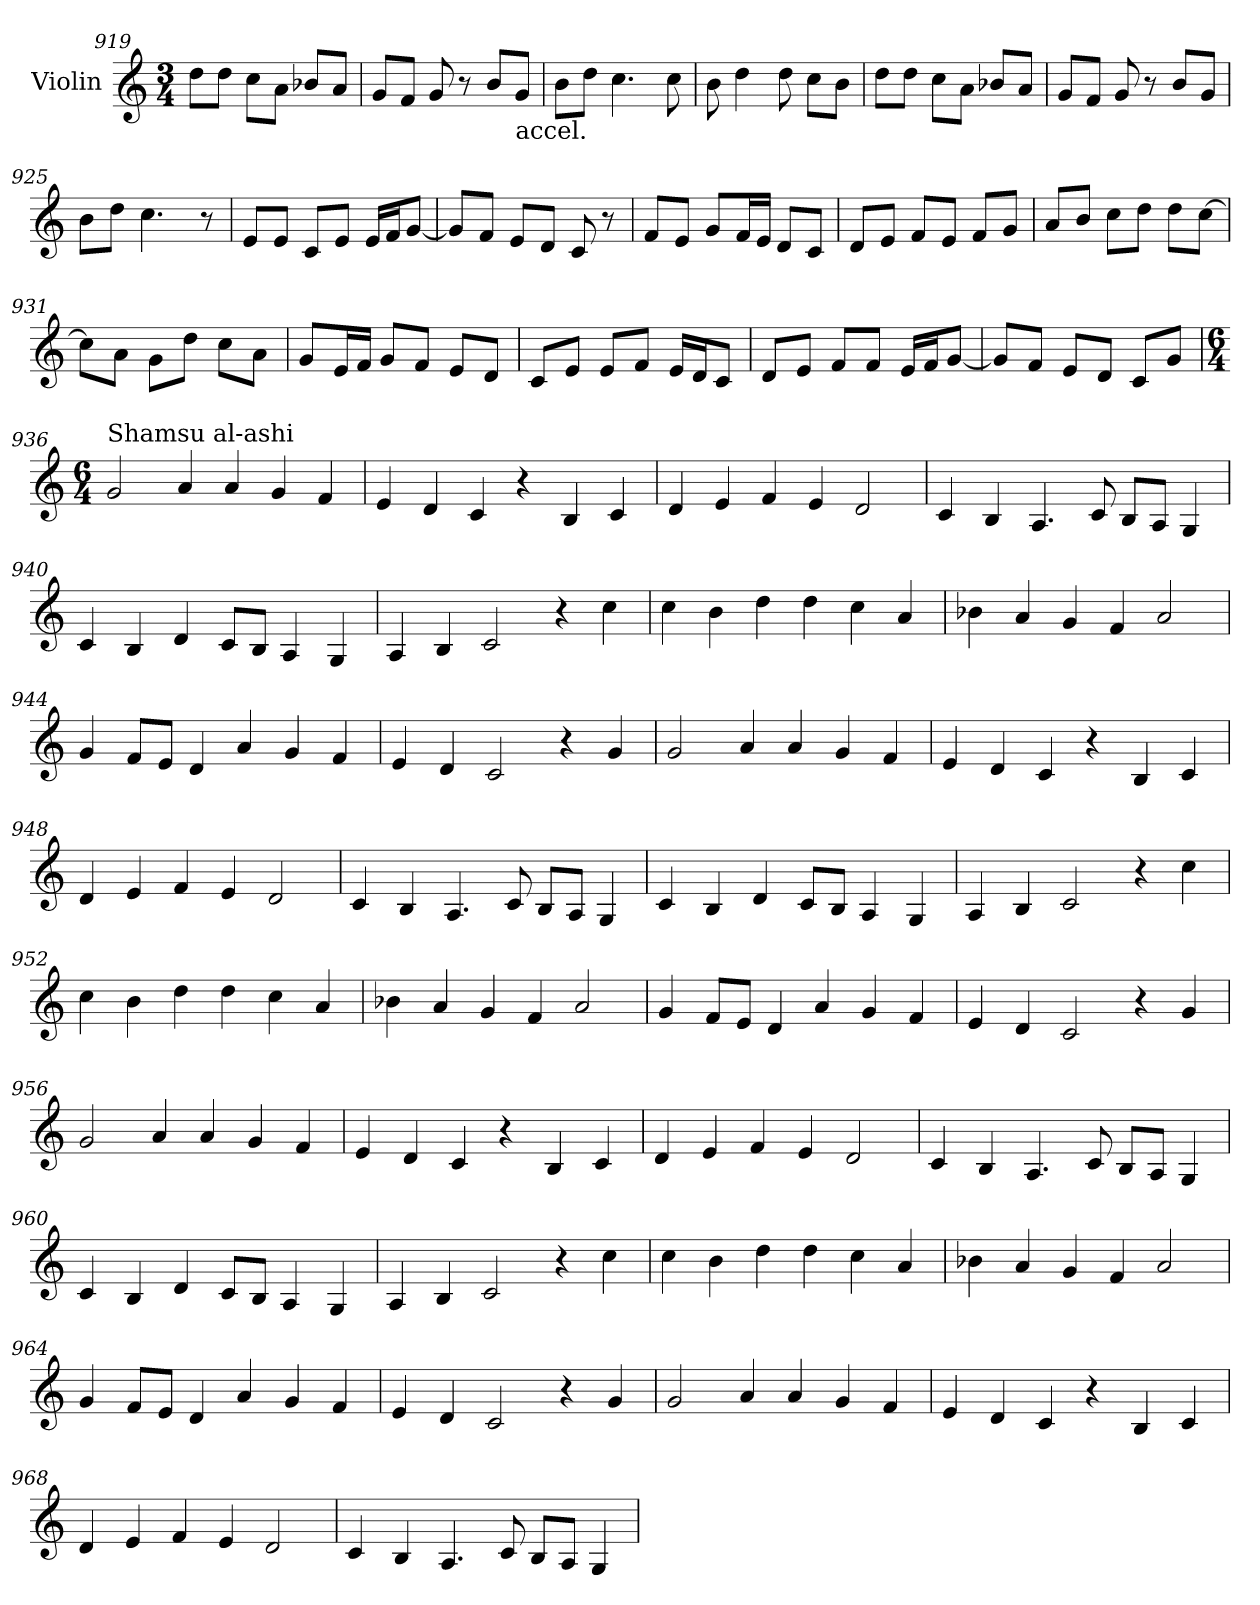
**kern
*part1
*staff1
*I"Violin
*clefG2
*k[]
*C:
*M3/4
=919
8dd\L
8dd\J
8cc\L
8a\J
8b-X/L
8a/J
!!LO:LB:g=z
=920
8g/L
8f/J
8g/
8r
8b/L
!LO:TX:b:t=accel.
8g/J
=921
8b\L
8dd\J
4.cc\
8cc\
=922
8b\
4dd\
8dd\
8cc\L
8b\J
=923
8dd\L
8dd\J
8cc\L
8a\J
8b-X/L
8a/J
=924
8g/L
8f/J
8g/
8r
8b/L
8g/J
=925
8b\L
8dd\J
4.cc\
8r
!!LO:LB:g=z
=926
8e/L
8e/J
8c/L
8e/J
16e/LL
16f/J
[8g/J
=927
8g/L]
8f/J
8e/L
8d/J
8c/
8r
=928
8f/L
8e/J
8g/L
16f/L
16e/JJ
8d/L
8c/J
=929
8d/L
8e/J
8f/L
8e/J
8f/L
8g/J
=930
8a/L
8b/J
8cc\L
8dd\J
8dd\L
[8cc\J
=931
8cc\L]
8a\J
8g\L
8dd\J
8cc\L
8a\J
!!LO:LB:g=z
=932
8g/L
16e/L
16f/JJ
8g/L
8f/J
8e/L
8d/J
=933
8c/L
8e/J
8e/L
8f/J
16e/LL
16d/J
8c/J
=934
8d/L
8e/J
8f/L
8f/J
16e/LL
16f/J
[8g/J
=935
8g/L]
8f/J
8e/L
8d/J
8c/L
8g/J
=936
*M6/4
*MM120
!LO:TX:a:t=Shamsu al-ashi
2g/
4a/
4a/
4g/
4f/
!!LO:LB:g=z
=937
4e/
4d/
4c/
4r
4B/
4c/
=938
4d/
4e/
4f/
4e/
2d/
!!LO:LB:g=z
=939
4c/
4B/
4.A/
8c/
8B/L
8A/J
4G/
=940
4c/
4B/
4d/
8c/L
8B/J
4A/
4G/
=941
4A/
4B/
2c/
4r
4cc\
=942
4cc\
4b\
4dd\
4dd\
4cc\
4a/
!!LO:LB:g=z
=943
4b-X\
4a/
4g/
4f/
2a/
=944
4g/
8f/L
8e/J
4d/
4a/
4g/
4f/
=945
4e/
4d/
2c/
4r
4g/
=946
2g/
4a/
4a/
4g/
4f/
!!LO:LB:g=z
=947
4e/
4d/
4c/
4r
4B/
4c/
=948
4d/
4e/
4f/
4e/
2d/
=949
4c/
4B/
4.A/
8c/
8B/L
8A/J
4G/
=950
4c/
4B/
4d/
8c/L
8B/J
4A/
4G/
!!LO:PB:g=z
=951
4A/
4B/
2c/
4r
4cc\
=952
4cc\
4b\
4dd\
4dd\
4cc\
4a/
=953
4b-X\
4a/
4g/
4f/
2a/
=954
4g/
8f/L
8e/J
4d/
4a/
4g/
4f/
!!LO:LB:g=z
=955
4e/
4d/
2c/
4r
4g/
=956
2g/
4a/
4a/
4g/
4f/
=957
4e/
4d/
4c/
4r
4B/
4c/
=958
4d/
4e/
4f/
4e/
2d/
!!LO:LB:g=z
=959
4c/
4B/
4.A/
8c/
8B/L
8A/J
4G/
=960
4c/
4B/
4d/
8c/L
8B/J
4A/
4G/
=961
4A/
4B/
2c/
4r
4cc\
=962
4cc\
4b\
4dd\
4dd\
4cc\
4a/
!!LO:LB:g=z
=963
4b-X\
4a/
4g/
4f/
2a/
=964
4g/
8f/L
8e/J
4d/
4a/
4g/
4f/
=965
4e/
4d/
2c/
4r
4g/
=966
2g/
4a/
4a/
4g/
4f/
!!LO:LB:g=z
=967
4e/
4d/
4c/
4r
4B/
4c/
=968
4d/
4e/
4f/
4e/
2d/
=969
4c/
4B/
4.A/
8c/
8B/L
8A/J
4G/
=
*-
